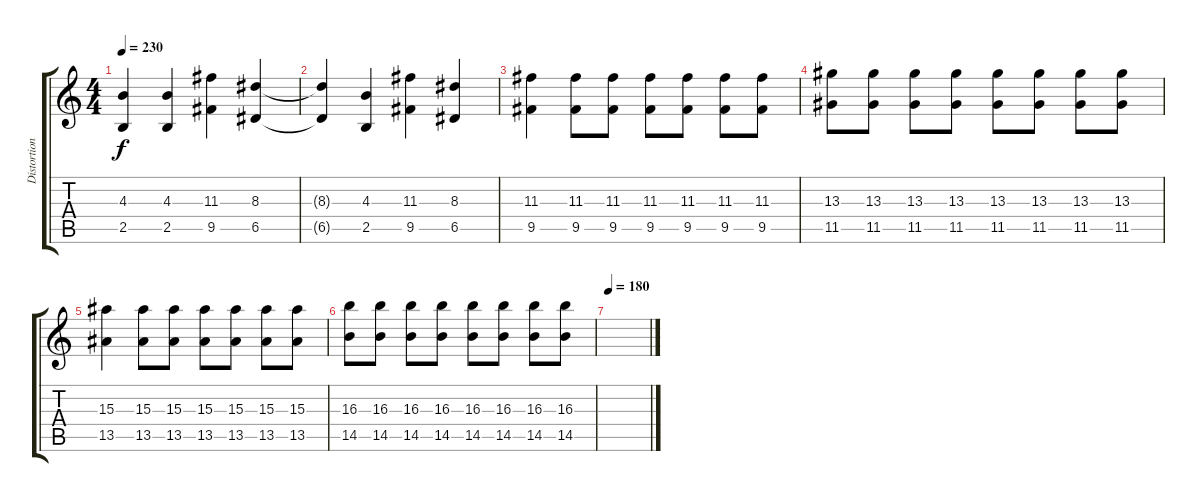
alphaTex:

\track ("Distortion Guitar" "Distortion") {instrument distortionguitar}
\staff {score tabs}
\tuning (E4 B3 G3 D3 A2 E2) {hide}
\ts (4 4)
\tempo 230
\clef g2
\ks c
(4.3 2.5).4{dy f} (4.3 2.5).4 (11.3 9.5).4 (8.3 6.5).4 |
(8.3{t} 6.5{t}).4 (4.3 2.5).4 (11.3 9.5).4 (8.3 6.5).4 |
(11.3 9.5).4 (11.3 9.5).8 (11.3 9.5).8 (11.3 9.5).8 (11.3 9.5).8 (11.3 9.5).8 (11.3 9.5).8 |
(13.3 11.5).8 (13.3 11.5).8 (13.3 11.5).8 (13.3 11.5).8 (13.3 11.5).8 (13.3 11.5).8 (13.3 11.5).8 (13.3 11.5).8 |
(15.3 13.5).4 (15.3 13.5).8 (15.3 13.5).8 (15.3 13.5).8 (15.3 13.5).8 (15.3 13.5).8 (15.3 13.5).8 |
(16.3 14.5).8 (16.3 14.5).8 (16.3 14.5).8 (16.3 14.5).8 (16.3 14.5).8 (16.3 14.5).8 (16.3 14.5).8 (16.3 14.5).8 |
\tempo 180
